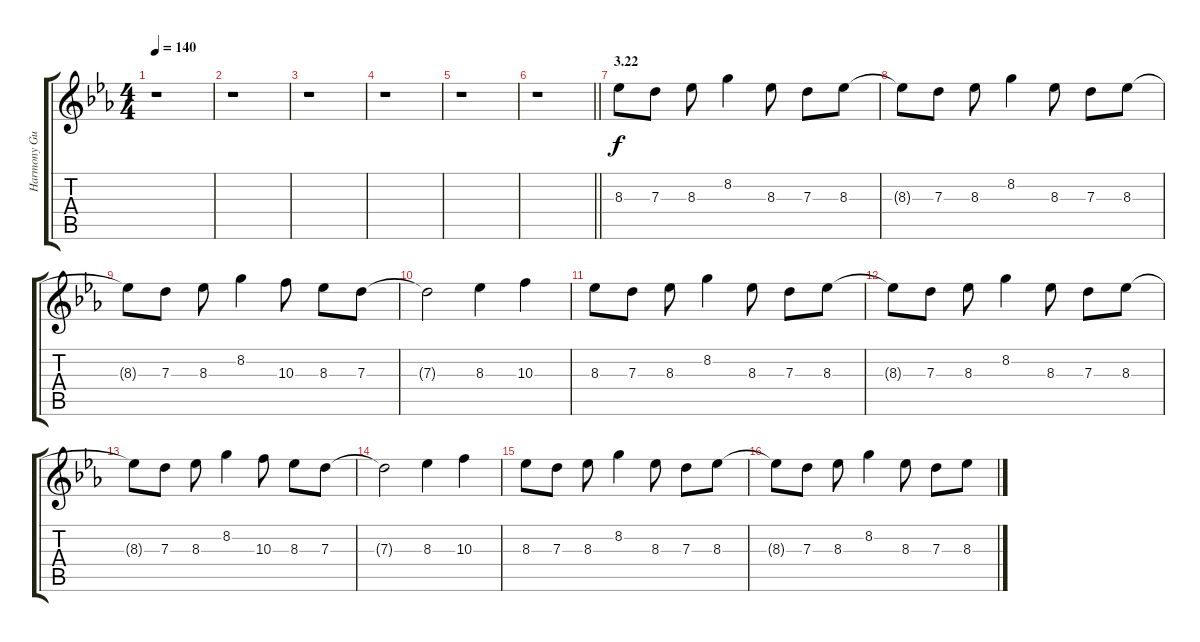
\track ("Harmony Guitar" "Harmony Gu") {instrument distortionguitar}
\staff {score tabs}
\tuning (E4 B3 G3 D3 A2 E2) {hide}
\ts (4 4)
\tempo 140
\clef g2
\ks cminor
r.1{dy f} |
r.1 |
r.1 |
r.1 |
r.1 |
\barLineRight lightlight
r.1 |
\section ("" "3.22")
8.3.8 7.3.8 8.3.8 8.2.4 8.3.8 7.3.8 8.3.8 |
8.3{t}.8 7.3.8 8.3.8 8.2.4 8.3.8 7.3.8 8.3.8 |
8.3{t}.8 7.3.8 8.3.8 8.2.4 10.3.8 8.3.8 7.3.8 |
7.3{t}.2 8.3.4 10.3.4 |
8.3.8 7.3.8 8.3.8 8.2.4 8.3.8 7.3.8 8.3.8 |
8.3{t}.8 7.3.8 8.3.8 8.2.4 8.3.8 7.3.8 8.3.8 |
8.3{t}.8 7.3.8 8.3.8 8.2.4 10.3.8 8.3.8 7.3.8 |
7.3{t}.2 8.3.4 10.3.4 |
8.3.8 7.3.8 8.3.8 8.2.4 8.3.8 7.3.8 8.3.8 |
8.3{t}.8 7.3.8 8.3.8 8.2.4 8.3.8 7.3.8 8.3.8
